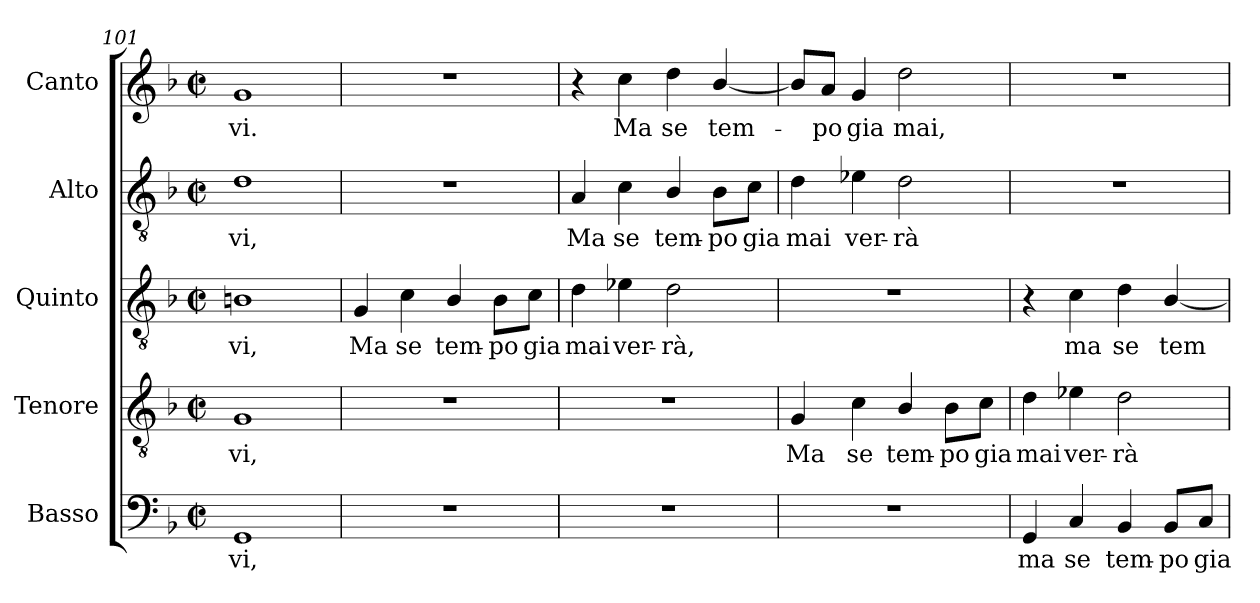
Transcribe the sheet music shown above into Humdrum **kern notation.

**kern	**text	**kern	**text	**kern	**text	**kern	**text	**kern	**text
*part5	*part5	*part4	*part4	*part3	*part3	*part2	*part2	*part1	*part1
*staff5	*staff5	*staff4	*staff4	*staff3	*staff3	*staff2	*staff2	*staff1	*staff1
*I"Basso	*	*I"Tenore	*	*I"Quinto	*	*I"Alto	*	*I"Canto	*
*I'B.	*	*I'T.	*	*I'Q.	*	*I'A.	*	*	*
*clefF4	*	*clefGv2	*	*clefGv2	*	*clefGv2	*	*clefG2	*
*	*	*ITrd7c12	*	*ITrd7c12	*	*ITrd7c12	*	*	*
*k[b-]	*	*k[b-]	*	*k[b-]	*	*k[b-]	*	*k[b-]	*
*F:	*	*F:	*	*F:	*	*F:	*	*F:	*
*M2/2	*	*M2/2	*	*M2/2	*	*M2/2	*	*M2/2	*
*met(c|)	*	*met(c|)	*	*met(c|)	*	*met(c|)	*	*met(c|)	*
=101	=101	=101	=101	=101	=101	=101	=101	=101	=101
!	!LO:LY:b:color=#000000	!	!	!	!	!	!	!	!
!	!	!	!LO:LY:b:color=#000000	!	!	!	!	!	!
!	!	!	!	!	!LO:LY:b:color=#000000	!	!	!	!
!	!	!	!	!	!	!	!LO:LY:b:color=#000000	!	!
!	!	!	!	!	!	!	!	!	!LO:LY:b:color=#000000
1GGi	-vi,	1GGi	-vi,	1BBni	-vi,	1Di	-vi,	1gi	-vi.
!!LO:PB:g=z
=102	=102	=102	=102	=102	=102	=102	=102	=102	=102
!	!	!	!	!	!LO:LY:b:color=#000000	!	!	!	!
1r	.	1r	.	4GGi/	Ma	1r	.	1r	.
!	!	!	!	!	!LO:LY:b:color=#000000	!	!	!	!
.	.	.	.	4Ci\	se	.	.	.	.
!	!	!	!	!	!LO:LY:b:color=#000000	!	!	!	!
.	.	.	.	4BB-i/	tem-	.	.	.	.
!	!	!	!	!	!LO:LY:b:color=#000000	!	!	!	!
.	.	.	.	8BB-i\L	-po	.	.	.	.
!	!	!	!	!	!LO:LY:b:color=#000000	!	!	!	!
.	.	.	.	8Ci\J	gia	.	.	.	.
=103	=103	=103	=103	=103	=103	=103	=103	=103	=103
!	!	!	!	!	!LO:LY:b:color=#000000	!	!	!	!
!	!	!	!	!	!	!	!LO:LY:b:color=#000000	!	!
1r	.	1r	.	4Di\	mai	4AAi/	Ma	4r	.
!	!	!	!	!	!LO:LY:b:color=#000000	!	!	!	!
!	!	!	!	!	!	!	!LO:LY:b:color=#000000	!	!
!	!	!	!	!	!	!	!	!	!LO:LY:b:color=#000000
.	.	.	.	4E-Xi\	ver-	4Ci\	se	4cci\	Ma
!	!	!	!	!	!LO:LY:b:color=#000000	!	!	!	!
!	!	!	!	!	!	!	!LO:LY:b:color=#000000	!	!
!	!	!	!	!	!	!	!	!	!LO:LY:b:color=#000000
.	.	.	.	2Di\	-rà,	4BB-i/	tem-	4ddi\	se
!	!	!	!	!	!	!	!LO:LY:b:color=#000000	!	!
!	!	!	!	!	!	!	!	!	!LO:LY:b:color=#000000
.	.	.	.	.	.	8BB-i\L	-po	[4b-i/	tem-
!	!	!	!	!	!	!	!LO:LY:b:color=#000000	!	!
.	.	.	.	.	.	8Ci\J	gia	.	.
=104	=104	=104	=104	=104	=104	=104	=104	=104	=104
!	!	!	!LO:LY:b:color=#000000	!	!	!	!	!	!
!	!	!	!	!	!	!	!LO:LY:b:color=#000000	!	!
1r	.	4GGi/	Ma	1r	.	4Di\	mai	8b-i/L]	.
!	!	!	!	!	!	!	!	!	!LO:LY:b:color=#000000
.	.	.	.	.	.	.	.	8ai/J	-po
!	!	!	!LO:LY:b:color=#000000	!	!	!	!	!	!
!	!	!	!	!	!	!	!LO:LY:b:color=#000000	!	!
!	!	!	!	!	!	!	!	!	!LO:LY:b:color=#000000
.	.	4Ci\	se	.	.	4E-Xi\	ver-	4gi/	gia
!	!	!	!LO:LY:b:color=#000000	!	!	!	!	!	!
!	!	!	!	!	!	!	!LO:LY:b:color=#000000	!	!
!	!	!	!	!	!	!	!	!	!LO:LY:b:color=#000000
.	.	4BB-i/	tem-	.	.	2Di\	-rà	2ddi\	mai,
!	!	!	!LO:LY:b:color=#000000	!	!	!	!	!	!
.	.	8BB-i\L	-po	.	.	.	.	.	.
!	!	!	!LO:LY:b:color=#000000	!	!	!	!	!	!
.	.	8Ci\J	gia	.	.	.	.	.	.
=105	=105	=105	=105	=105	=105	=105	=105	=105	=105
!	!LO:LY:b:color=#000000	!	!	!	!	!	!	!	!
!	!	!	!LO:LY:b:color=#000000	!	!	!	!	!	!
4GGi/	ma	4Di\	mai	4r	.	1r	.	1r	.
!	!LO:LY:b:color=#000000	!	!	!	!	!	!	!	!
!	!	!	!LO:LY:b:color=#000000	!	!	!	!	!	!
!	!	!	!	!	!LO:LY:b:color=#000000	!	!	!	!
4Ci/	se	4E-Xi\	ver-	4Ci\	ma	.	.	.	.
!	!LO:LY:b:color=#000000	!	!	!	!	!	!	!	!
!	!	!	!LO:LY:b:color=#000000	!	!	!	!	!	!
!	!	!	!	!	!LO:LY:b:color=#000000	!	!	!	!
4BB-i/	tem-	2Di\	-rà	4Di\	se	.	.	.	.
!	!LO:LY:b:color=#000000	!	!	!	!	!	!	!	!
!	!	!	!	!	!LO:LY:b:color=#000000	!	!	!	!
8BB-i/L	-po	.	.	[4BB-i/	tem-	.	.	.	.
!	!LO:LY:b:color=#000000	!	!	!	!	!	!	!	!
8Ci/J	gia-	.	.	.	.	.	.	.	.
=	=	=	=	=	=	=	=	=	=
*-	*-	*-	*-	*-	*-	*-	*-	*-	*-
